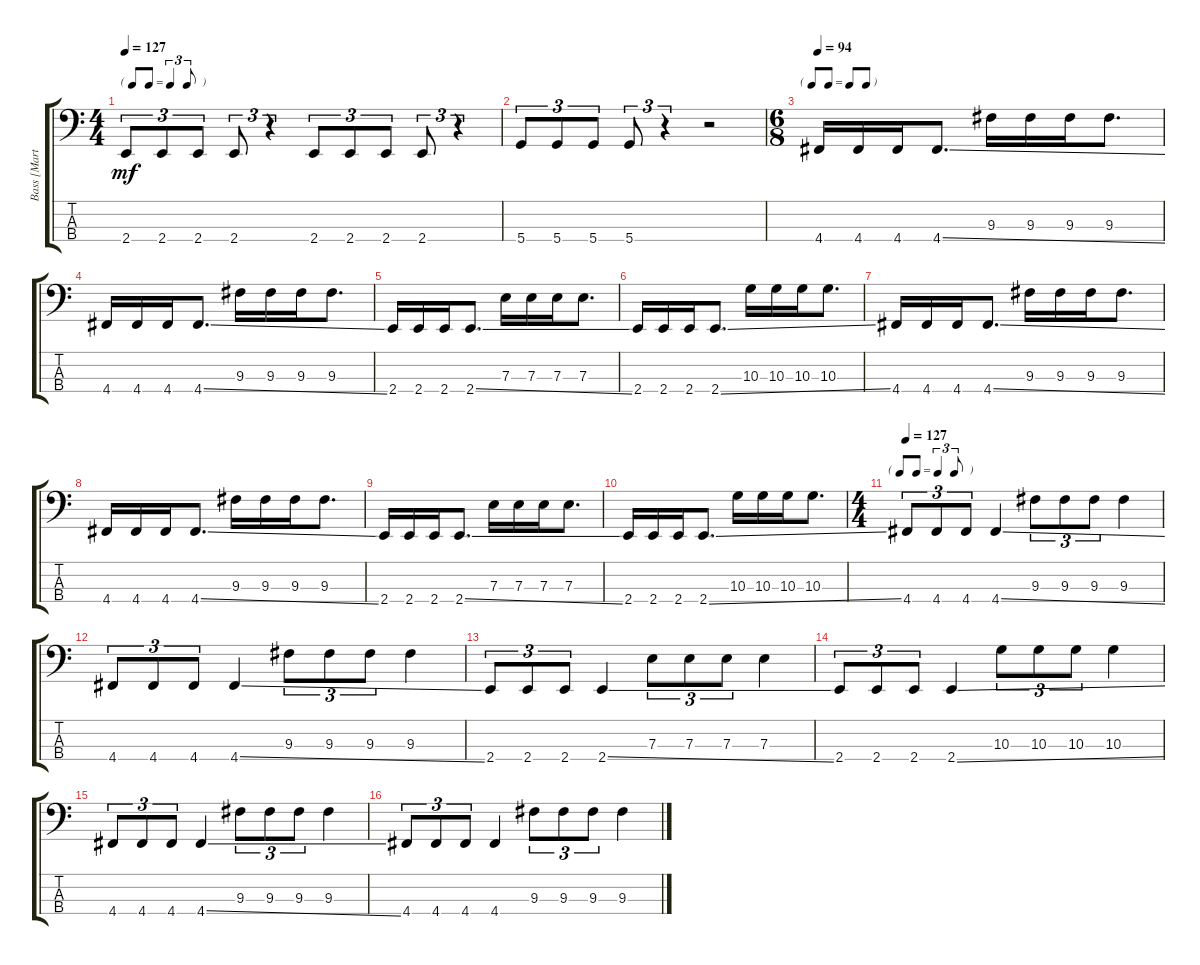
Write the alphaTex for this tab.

\track ("Bass [Martin Mendez]" "Bass [Mart") {instrument electricbassfinger}
\staff {score tabs}
\tuning (G2 D2 A1 D1) {hide}
\ts (4 4)
\tf triplet8th
\tempo 127
\clef f4
\ks c
2.4.8{tu (3 2) dy mf} 2.4.8{tu (3 2)} 2.4.8{tu (3 2)} 2.4.8{tu (3 2)} r.4{tu (3 2)} 2.4.8{tu (3 2)} 2.4.8{tu (3 2)} 2.4.8{tu (3 2)} 2.4.8{tu (3 2)} r.4{tu (3 2)} |
5.4.8{tu (3 2)} 5.4.8{tu (3 2)} 5.4.8{tu (3 2)} 5.4.8{tu (3 2)} r.4{tu (3 2)} r.2 |
\ts (6 8)
\tf none
\tempo 94
4.4.16 4.4.16 4.4.16 4.4{ss}.8{d} 9.3.16 9.3.16 9.3.16 9.3.8{d} |
4.4.16 4.4.16 4.4.16 4.4{ss}.8{d} 9.3.16 9.3.16 9.3.16 9.3.8{d} |
2.4.16 2.4.16 2.4.16 2.4{ss}.8{d} 7.3.16 7.3.16 7.3.16 7.3.8{d} |
2.4.16 2.4.16 2.4.16 2.4{ss}.8{d} 10.3.16 10.3.16 10.3.16 10.3.8{d} |
4.4.16 4.4.16 4.4.16 4.4{ss}.8{d} 9.3.16 9.3.16 9.3.16 9.3.8{d} |
4.4.16 4.4.16 4.4.16 4.4{ss}.8{d} 9.3.16 9.3.16 9.3.16 9.3.8{d} |
2.4.16 2.4.16 2.4.16 2.4{ss}.8{d} 7.3.16 7.3.16 7.3.16 7.3.8{d} |
2.4.16 2.4.16 2.4.16 2.4{ss}.8{d} 10.3.16 10.3.16 10.3.16 10.3.8{d} |
\ts (4 4)
\tf triplet8th
\tempo 127
4.4.8{tu (3 2)} 4.4.8{tu (3 2)} 4.4.8{tu (3 2)} 4.4{ss}.4 9.3.8{tu (3 2)} 9.3.8{tu (3 2)} 9.3.8{tu (3 2)} 9.3.4 |
4.4.8{tu (3 2)} 4.4.8{tu (3 2)} 4.4.8{tu (3 2)} 4.4{ss}.4 9.3.8{tu (3 2)} 9.3.8{tu (3 2)} 9.3.8{tu (3 2)} 9.3.4 |
2.4.8{tu (3 2)} 2.4.8{tu (3 2)} 2.4.8{tu (3 2)} 2.4{ss}.4 7.3.8{tu (3 2)} 7.3.8{tu (3 2)} 7.3.8{tu (3 2)} 7.3.4 |
2.4.8{tu (3 2)} 2.4.8{tu (3 2)} 2.4.8{tu (3 2)} 2.4{ss}.4 10.3.8{tu (3 2)} 10.3.8{tu (3 2)} 10.3.8{tu (3 2)} 10.3.4 |
4.4.8{tu (3 2)} 4.4.8{tu (3 2)} 4.4.8{tu (3 2)} 4.4{ss}.4 9.3.8{tu (3 2)} 9.3.8{tu (3 2)} 9.3.8{tu (3 2)} 9.3.4 |
4.4.8{tu (3 2)} 4.4.8{tu (3 2)} 4.4.8{tu (3 2)} 4.4{ss}.4 9.3.8{tu (3 2)} 9.3.8{tu (3 2)} 9.3.8{tu (3 2)} 9.3.4
